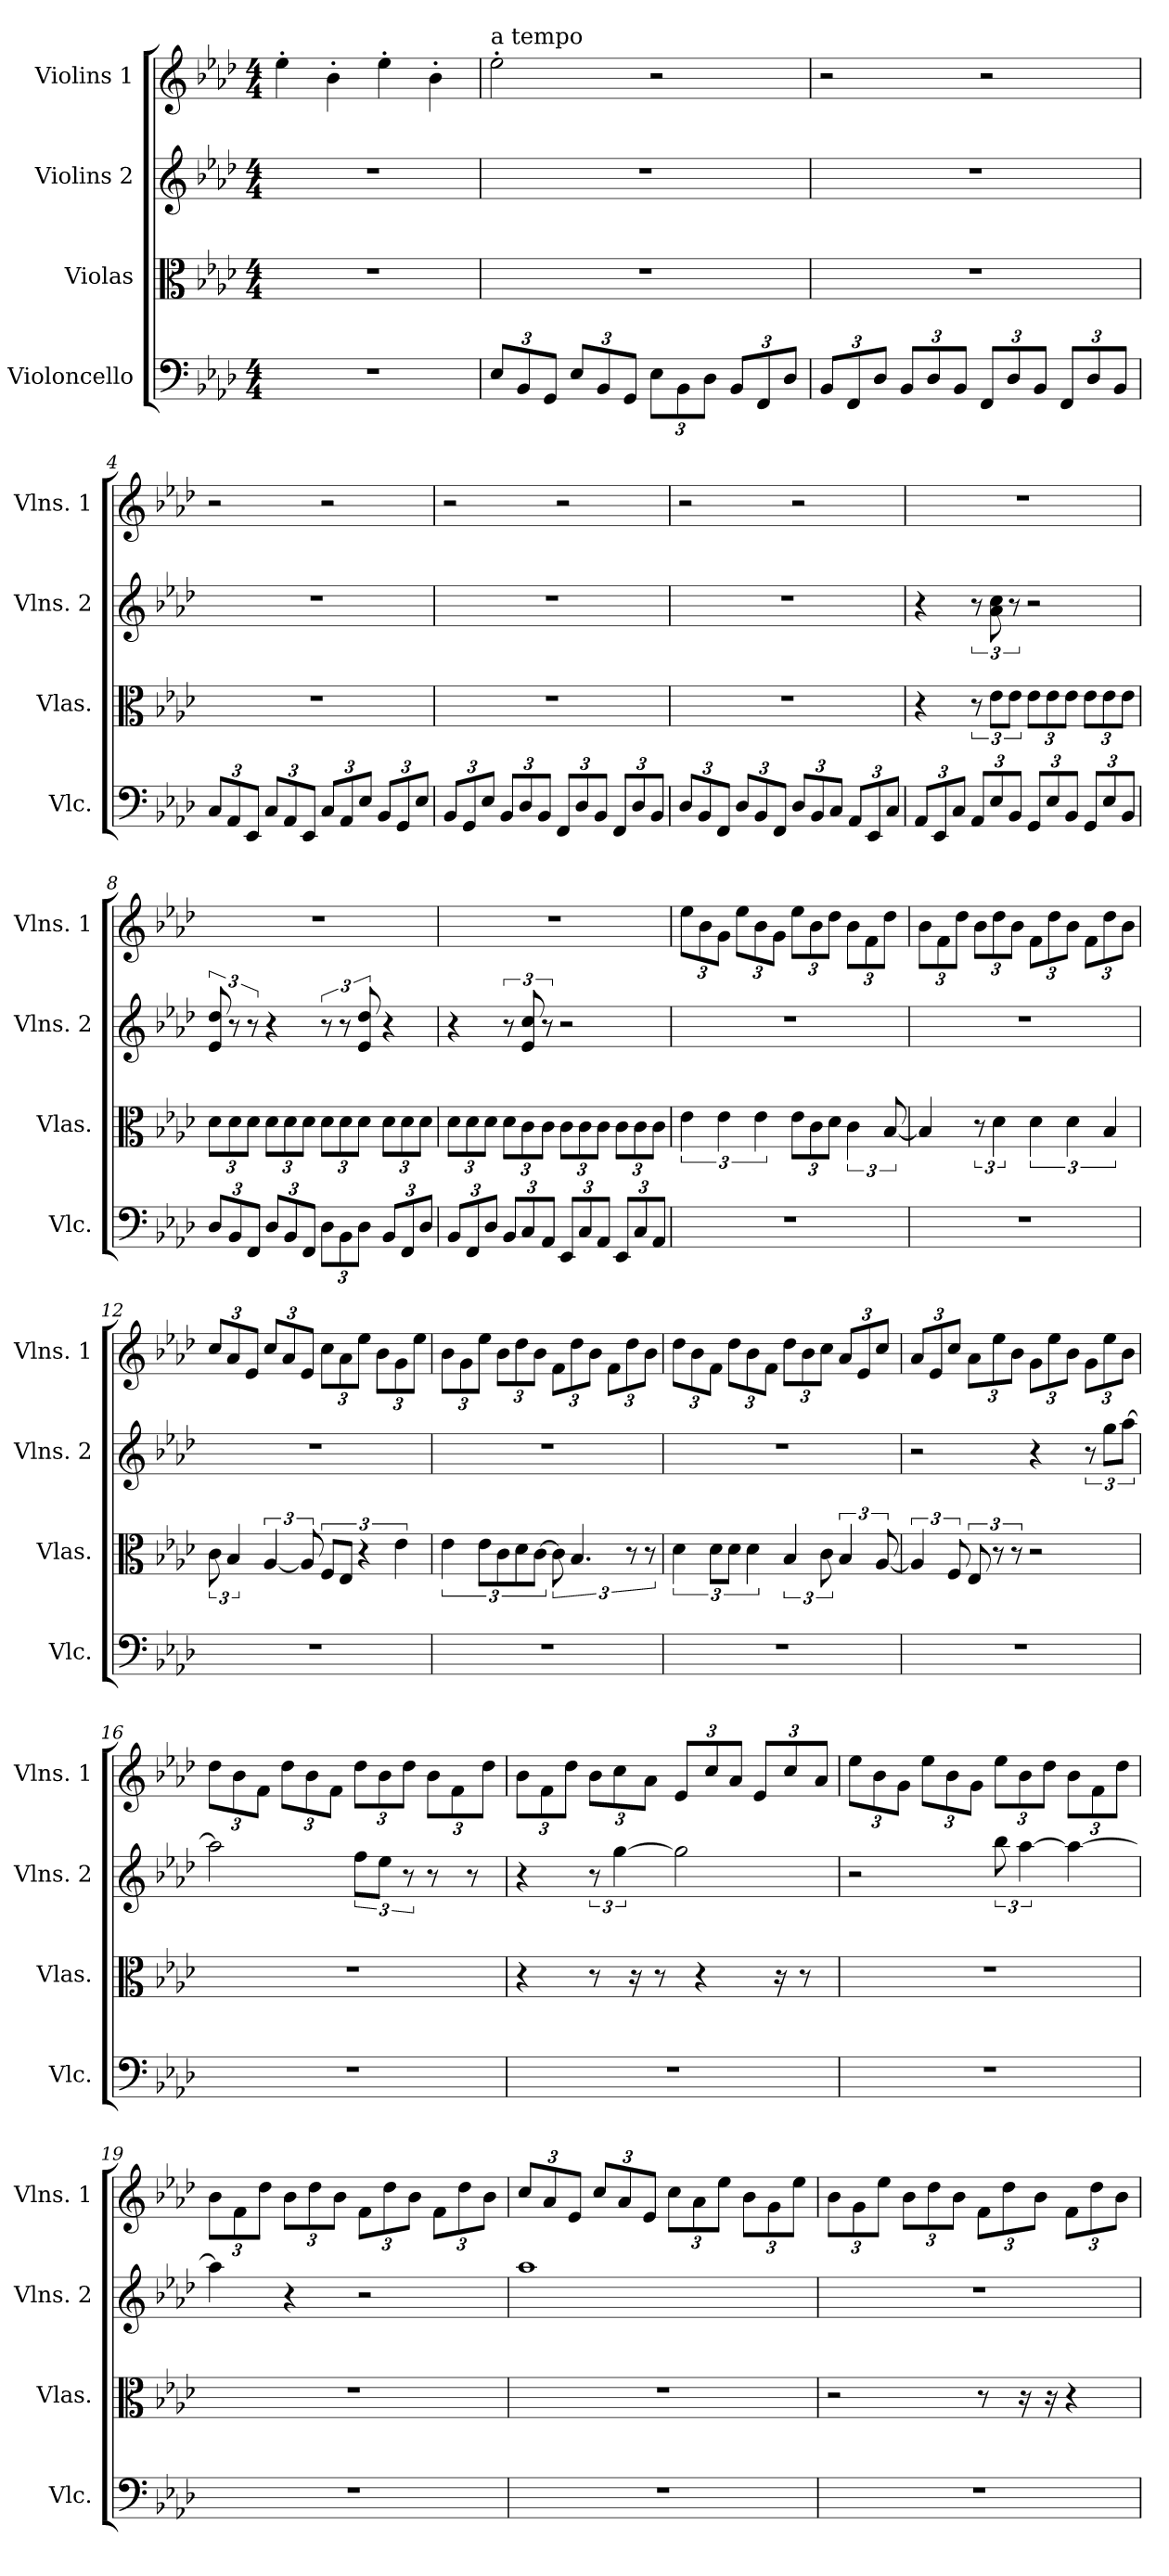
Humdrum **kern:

**kern	**kern	**kern	**kern
*part4	*part3	*part2	*part1
*staff4	*staff3	*staff2	*staff1
*I"Violoncello	*I"Violas	*I"Violins 2	*I"Violins 1
*I'Vlc.	*I'Vlas.	*I'Vlns. 2	*I'Vlns. 1
*clefF4	*clefC3	*clefG2	*clefG2
*k[b-e-a-d-]	*k[b-e-a-d-]	*k[b-e-a-d-]	*k[b-e-a-d-]
*A-:	*A-:	*A-:	*A-:
*M4/4	*M4/4	*M4/4	*M4/4
=1	=1	=1	=1
1r	1r	1r	4ee-'\
.	.	.	4b-'\
.	.	.	4ee-'\
.	.	.	4b-'\
=2	=2	=2	=2
*Xbrackettup	*	*	*
*	*	*	*MM100
!	!	!	!LO:TX:a:t=a tempo
12E-/L	1r	1r	2ee-'\
12BB-/	.	.	.
12GG/J	.	.	.
12E-/L	.	.	.
12BB-/	.	.	.
12GG/J	.	.	.
12E-\L	.	.	2r
12BB-\	.	.	.
12D-\J	.	.	.
12BB-/L	.	.	.
12FF/	.	.	.
12D-/J	.	.	.
=3	=3	=3	=3
12BB-/L	1r	1r	2r
12FF/	.	.	.
12D-/J	.	.	.
12BB-/L	.	.	.
12D-/	.	.	.
12BB-/J	.	.	.
12FF/L	.	.	2r
12D-/	.	.	.
12BB-/J	.	.	.
12FF/L	.	.	.
12D-/	.	.	.
12BB-/J	.	.	.
!!LO:LB:g=z
=4	=4	=4	=4
12C/L	1r	1r	2r
12AA-/	.	.	.
12EE-/J	.	.	.
12C/L	.	.	.
12AA-/	.	.	.
12EE-/J	.	.	.
12C/L	.	.	2r
12AA-/	.	.	.
12E-/J	.	.	.
12BB-/L	.	.	.
12GG/	.	.	.
12E-/J	.	.	.
=5	=5	=5	=5
12BB-/L	1r	1r	2r
12GG/	.	.	.
12E-/J	.	.	.
12BB-/L	.	.	.
12D-/	.	.	.
12BB-/J	.	.	.
12FF/L	.	.	2r
12D-/	.	.	.
12BB-/J	.	.	.
12FF/L	.	.	.
12D-/	.	.	.
12BB-/J	.	.	.
=6	=6	=6	=6
12D-/L	1r	1r	2r
12BB-/	.	.	.
12FF/J	.	.	.
12D-/L	.	.	.
12BB-/	.	.	.
12FF/J	.	.	.
12D-/L	.	.	2r
12BB-/	.	.	.
12C/J	.	.	.
12AA-/L	.	.	.
12EE-/	.	.	.
12C/J	.	.	.
!!LO:PB:g=z
=7	=7	=7	=7
12AA-/L	4r	4r	1r
12EE-/	.	.	.
12C/J	.	.	.
12AA-/L	12r	12r	.
12E-/	12e-\L	12a-\ 12cc\	.
12BB-/J	12e-\J	12r	.
*	*Xbrackettup	*	*
12GG/L	12e-\L	2r	.
12E-/	12e-\	.	.
12BB-/J	12e-\J	.	.
12GG/L	12e-\L	.	.
12E-/	12e-\	.	.
12BB-/J	12e-\J	.	.
=8	=8	=8	=8
12D-/L	12d-\L	12e-/ 12dd-/	1r
12BB-/	12d-\	12r	.
12FF/J	12d-\J	12r	.
12D-/L	12d-\L	4r	.
12BB-/	12d-\	.	.
12FF/J	12d-\J	.	.
12D-\L	12d-\L	12r	.
12BB-\	12d-\	12r	.
12D-\J	12d-\J	12e-/ 12dd-/	.
12BB-/L	12d-\L	4r	.
12FF/	12d-\	.	.
12D-/J	12d-\J	.	.
=9	=9	=9	=9
12BB-/L	12d-\L	4r	1r
12FF/	12d-\	.	.
12D-/J	12d-\J	.	.
12BB-/L	12d-\L	12r	.
12C/	12c\	12e-/ 12cc/	.
12AA-/J	12c\J	12r	.
12EE-/L	12c\L	2r	.
12C/	12c\	.	.
12AA-/J	12c\J	.	.
12EE-/L	12c\L	.	.
12C/	12c\	.	.
12AA-/J	12c\J	.	.
!!LO:LB:g=z
=10	=10	=10	=10
*	*brackettup	*	*Xbrackettup
1r	6e-\	1r	12ee-\L
.	.	.	12b-\
.	6e-\	.	12g\J
.	.	.	12ee-\L
.	6e-\	.	12b-\
.	.	.	12g\J
.	12e-\L	.	12ee-\L
.	12c\	.	12b-\
.	12d-\J	.	12dd-\J
.	6c\	.	12b-\L
.	.	.	12f\
.	[12B-/	.	12dd-\J
=11	=11	=11	=11
1r	4B-/]	1r	12b-\L
.	.	.	12f\
.	.	.	12dd-\J
.	12r	.	12b-\L
.	6d-\	.	12dd-\
.	.	.	12b-\J
.	6d-\	.	12f\L
.	.	.	12dd-\
.	6d-\	.	12b-\J
.	.	.	12f\L
.	6B-/	.	12dd-\
.	.	.	12b-\J
=12	=12	=12	=12
1r	12c\	1r	12cc/L
.	6B-/	.	12a-/
.	.	.	12e-/J
.	[6A-/	.	12cc/L
.	.	.	12a-/
.	12A-/]	.	12e-/J
.	12F/L	.	12cc\L
.	12E-/J	.	12a-\
.	6r	.	12ee-\J
.	.	.	12b-\L
.	6e-\	.	12g\
.	.	.	12ee-\J
!!LO:LB:g=z
=13	=13	=13	=13
1r	6e-\	1r	12b-\L
.	.	.	12g\
.	12e-\L	.	12ee-\J
.	12c\	.	12b-\L
.	12d-\	.	12dd-\
.	[12c\J	.	12b-\J
.	12c\]	.	12f\L
.	6.B-/	.	12dd-\
.	.	.	12b-\J
.	.	.	12f\L
.	12r	.	12dd-\
.	12r	.	12b-\J
=14	=14	=14	=14
1r	6d-\	1r	12dd-\L
.	.	.	12b-\
.	12d-\L	.	12f\J
.	12d-\J	.	12dd-\L
.	6d-\	.	12b-\
.	.	.	12f\J
.	6B-/	.	12dd-\L
.	.	.	12b-\
.	12c\	.	12cc\J
.	6B-/	.	12a-/L
.	.	.	12e-/
.	[12A-/	.	12cc/J
=15	=15	=15	=15
1r	6A-/]	2r	12a-/L
.	.	.	12e-/
.	12F/	.	12cc/J
.	12E-/	.	12a-\L
.	12r	.	12ee-\
.	12r	.	12b-\J
.	2r	4r	12g\L
.	.	.	12ee-\
.	.	.	12b-\J
.	.	12r	12g\L
.	.	12gg\L	12ee-\
.	.	[12aa-\J	12b-\J
!!LO:PB:g=z
=16	=16	=16	=16
1r	1r	2aa-\]	12dd-\L
.	.	.	12b-\
.	.	.	12f\J
.	.	.	12dd-\L
.	.	.	12b-\
.	.	.	12f\J
.	.	12ff\L	12dd-\L
.	.	12ee-\J	12b-\
.	.	12r	12dd-\J
.	.	8r	12b-\L
.	.	.	12f\
.	.	8r	.
.	.	.	12dd-\J
=17	=17	=17	=17
1r	4r	4r	12b-\L
.	.	.	12f\
.	.	.	12dd-\J
.	8r	12r	12b-\L
.	.	[6gg\	12cc\
.	16r	.	.
.	.	.	12a-\J
.	8r	.	.
.	.	2gg\]	12e-/L
.	4r	.	.
.	.	.	12cc/
.	.	.	12a-/J
.	.	.	12e-/L
.	16r	.	.
.	.	.	12cc/
.	8r	.	.
.	.	.	12a-/J
=18	=18	=18	=18
1r	1r	2r	12ee-\L
.	.	.	12b-\
.	.	.	12g\J
.	.	.	12ee-\L
.	.	.	12b-\
.	.	.	12g\J
.	.	12bb-\	12ee-\L
.	.	[6aa-\	12b-\
.	.	.	12dd-\J
.	.	4aa-\_	12b-\L
.	.	.	12f\
.	.	.	12dd-\J
!!LO:LB:g=z
=19	=19	=19	=19
1r	1r	4aa-\]	12b-\L
.	.	.	12f\
.	.	.	12dd-\J
.	.	4r	12b-\L
.	.	.	12dd-\
.	.	.	12b-\J
.	.	2r	12f\L
.	.	.	12dd-\
.	.	.	12b-\J
.	.	.	12f\L
.	.	.	12dd-\
.	.	.	12b-\J
=20	=20	=20	=20
1r	1r	1aa-	12cc/L
.	.	.	12a-/
.	.	.	12e-/J
.	.	.	12cc/L
.	.	.	12a-/
.	.	.	12e-/J
.	.	.	12cc\L
.	.	.	12a-\
.	.	.	12ee-\J
.	.	.	12b-\L
.	.	.	12g\
.	.	.	12ee-\J
=21	=21	=21	=21
1r	2r	1r	12b-\L
.	.	.	12g\
.	.	.	12ee-\J
.	.	.	12b-\L
.	.	.	12dd-\
.	.	.	12b-\J
.	8r	.	12f\L
.	.	.	12dd-\
.	16r	.	.
.	.	.	12b-\J
.	16r	.	.
.	4r	.	12f\L
.	.	.	12dd-\
.	.	.	12b-\J
=	=	=	=
*-	*-	*-	*-
